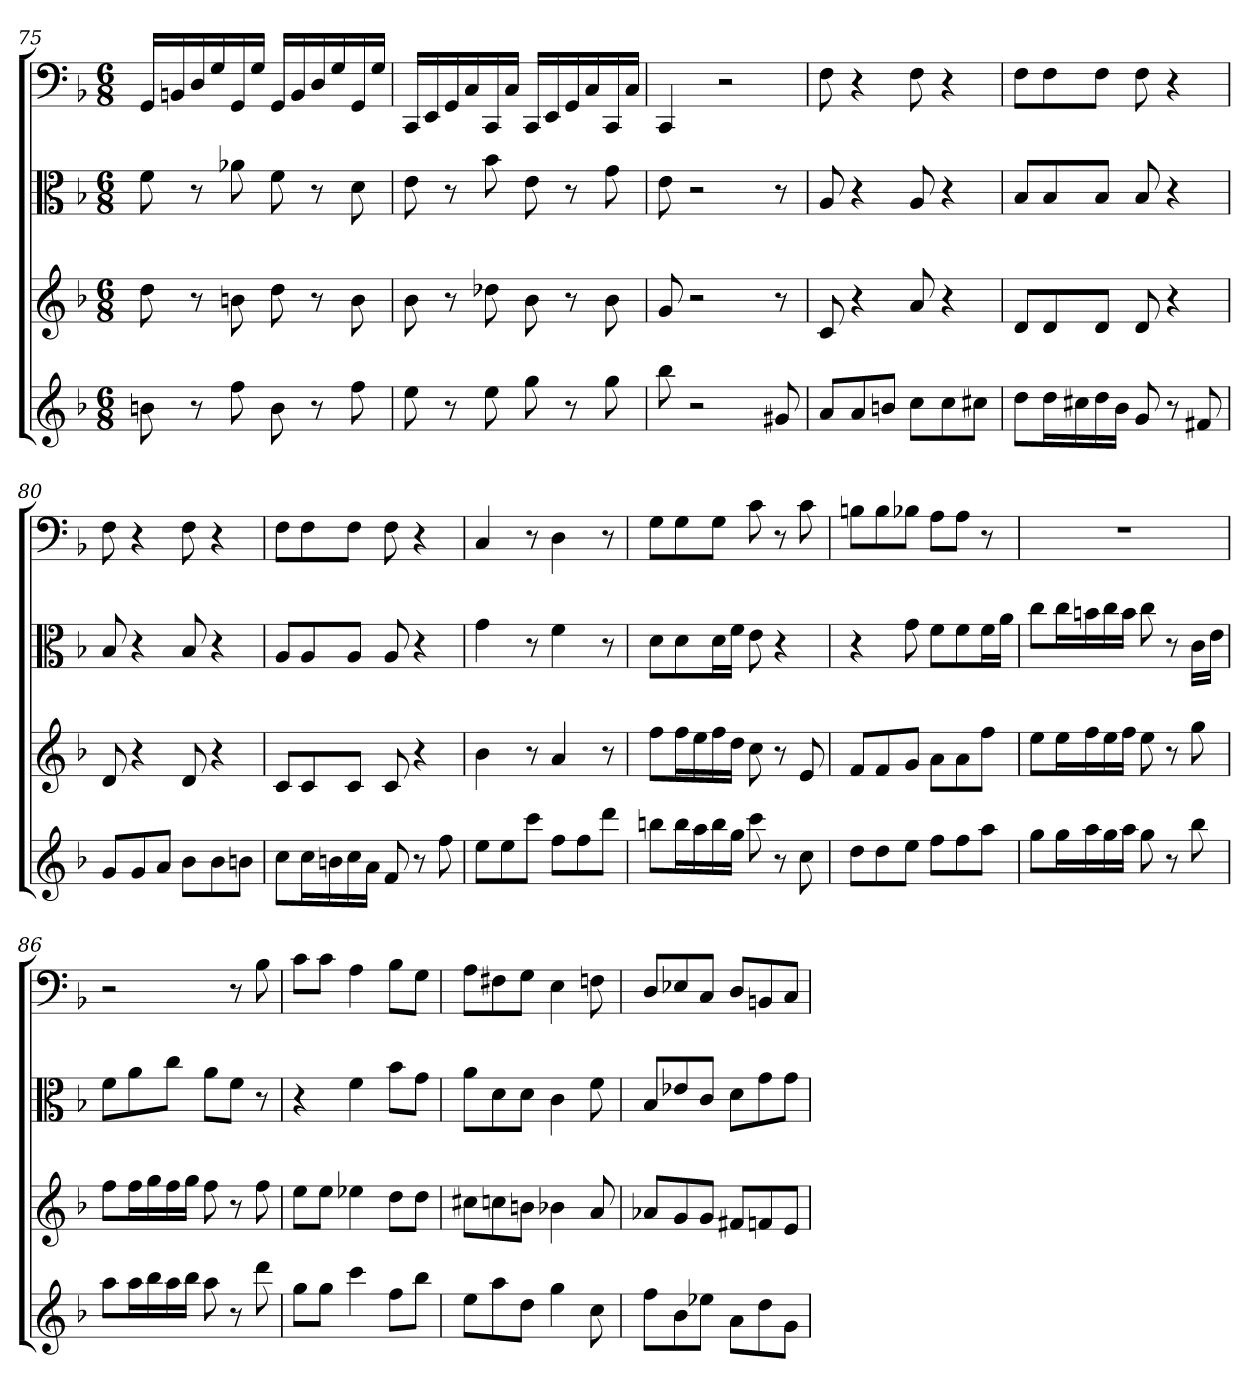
**kern	**kern	**kern	**kern
*part4	*part3	*part2	*part1
*staff4	*staff3	*staff2	*staff1
*	*	*clefC3	*clefF4
*k[b-]	*k[b-]	*k[b-]	*k[b-]
*F:	*F:	*F:	*F:
*M6/8	*M6/8	*M6/8	*M6/8
=75	=75	=75	=75
8bn	8dd	8f	16GG/LL
.	.	.	16BBn/
8r	8r	8r	16D/
.	.	.	16G/
8ff	8bn	8a-X	16GG/
.	.	.	16G/JJ
8b	8dd	8f	16GG/LL
.	.	.	16BB/
8r	8r	8r	16D/
.	.	.	16G/
8ff	8b	8d	16GG/
.	.	.	16G/JJ
=76	=76	=76	=76
8ee	8b-	8e	16CC/LL
.	.	.	16EE/
8r	8r	8r	16GG/
.	.	.	16C/
8ee	8dd-X	8b-	16CC/
.	.	.	16C/JJ
8gg	8b-	8e	16CC/LL
.	.	.	16EE/
8r	8r	8r	16GG/
.	.	.	16C/
8gg	8b-	8g	16CC/
.	.	.	16C/JJ
=77	=77	=77	=77
8bb-	8g	8e	4CC
2r	2r	2r	.
.	.	.	2r
8g#X	8r	8r	.
=78	=78	=78	=78
8aL	8c	8A	8F
8a	4r	4r	4r
8bnJ	.	.	.
8ccL	8a	8A	8F
8cc	4r	4r	4r
8cc#XJ	.	.	.
=79	=79	=79	=79
8ddL	8dL	8B-/L	8F\L
16ddL	8d	8B-/	8F\
16cc#X	.	.	.
16dd	8dJ	8B-/J	8F\J
16b-JJ	.	.	.
8g	8d	8B-	8F
8r	4r	4r	4r
8f#X	.	.	.
=80	=80	=80	=80
8gL	8d	8B-	8F
8g	4r	4r	4r
8aJ	.	.	.
8b-L	8d	8B-	8F
8b-	4r	4r	4r
8bnJ	.	.	.
=81	=81	=81	=81
8ccL	8cL	8A/L	8F\L
16ccL	8c	8A/	8F\
16bn	.	.	.
16cc	8cJ	8A/J	8F\J
16aJJ	.	.	.
8f	8c	8A	8F
8r	4r	4r	4r
8ff	.	.	.
=82	=82	=82	=82
8eeL	4b-	4g	4C
8ee	.	.	.
8cccJ	8r	8r	8r
8ffL	4a	4f	4D
8ff	.	.	.
8dddJ	8r	8r	8r
=83	=83	=83	=83
8bbnL	8ffL	8d\L	8G\L
16bbL	16ffL	8d\	8G\
16aa	16ee	.	.
16bb	16ff	16d\L	8G\J
16ggJJ	16ddJJ	16f\JJ	.
8ccc	8cc	8e	8c
8r	8r	4r	8r
8cc	8e	.	8c
=84	=84	=84	=84
8ddL	8fL	4r	8Bn\L
8dd	8f	.	8B\
8eeJ	8gJ	8g	8B-X\J
8ffL	8aL	8f\L	8A\L
8ff	8a	8f\	8A\J
8aaJ	8ffJ	16f\L	8r
.	.	16a\JJ	.
=85	=85	=85	=85
8ggL	8eeL	8cc\L	2.r
16ggL	16eeL	16cc\L	.
16aa	16ff	16bn\	.
16gg	16ee	16cc\	.
16aaJJ	16ffJJ	16b\JJ	.
8gg	8ee	8cc	.
8r	8r	8r	.
8bb-	8gg	16c\LL	.
.	.	16e\JJ	.
=86	=86	=86	=86
8aaL	8ffL	8f\L	2r
16aaL	16ffL	8a\	.
16bb-	16gg	.	.
16aa	16ff	8cc\J	.
16bb-JJ	16ggJJ	.	.
8aa	8ff	8a\L	.
8r	8r	8f\J	8r
8ddd	8ff	8r	8B-
=87	=87	=87	=87
8ggL	8eeL	4r	8c\L
8ggJ	8eeJ	.	8c\J
4ccc	4ee-X	4f	4A
8ffL	8ddL	8b-\L	8B-\L
8bb-J	8ddJ	8g\J	8G\J
=88	=88	=88	=88
8eeL	8cc#XL	8a\L	8A\L
8aa	8ccn	8d\	8F#X\
8ddJ	8bnJ	8d\J	8G\J
4gg	4b-X	4c	4E
8cc	8a	8f	8Fn
=89	=89	=89	=89
8ffL	8a-XL	8B-/L	8D/L
8b-	8g	8e-X/	8E-X/
8ee-XJ	8gJ	8c/J	8C/J
8aL	8f#XL	8d\L	8D/L
8dd	8fn	8g\	8BBn/
8gJ	8eJ	8g\J	8C/J
=	=	=	=
*-	*-	*-	*-
